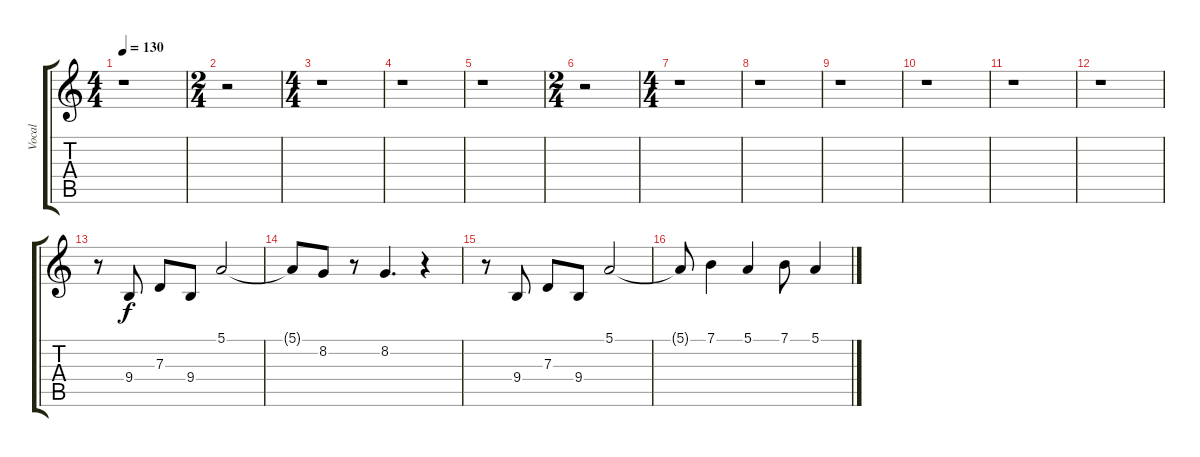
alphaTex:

\track ("Vocal" "Vocal") {instrument lead6voice}
\staff {score tabs}
\tuning (E4 B3 G3 D3 A2 E2) {hide}
\ts (4 4)
\tempo 130
\clef g2
\ks c
r.1{dy f} |
\ts (2 4)
r.2 |
\ts (4 4)
r.1 |
r.1 |
r.1 |
\ts (2 4)
r.2 |
\ts (4 4)
r.1 |
r.1 |
r.1 |
r.1 |
r.1 |
r.1 |
r.8 9.4.8 7.3.8 9.4.8 5.1.2 |
5.1{t}.8 8.2.8 r.8 8.2.4{d} r.4 |
r.8 9.4.8 7.3.8 9.4.8 5.1.2 |
5.1{t}.8 7.1.4 5.1.4 7.1.8 5.1.4
